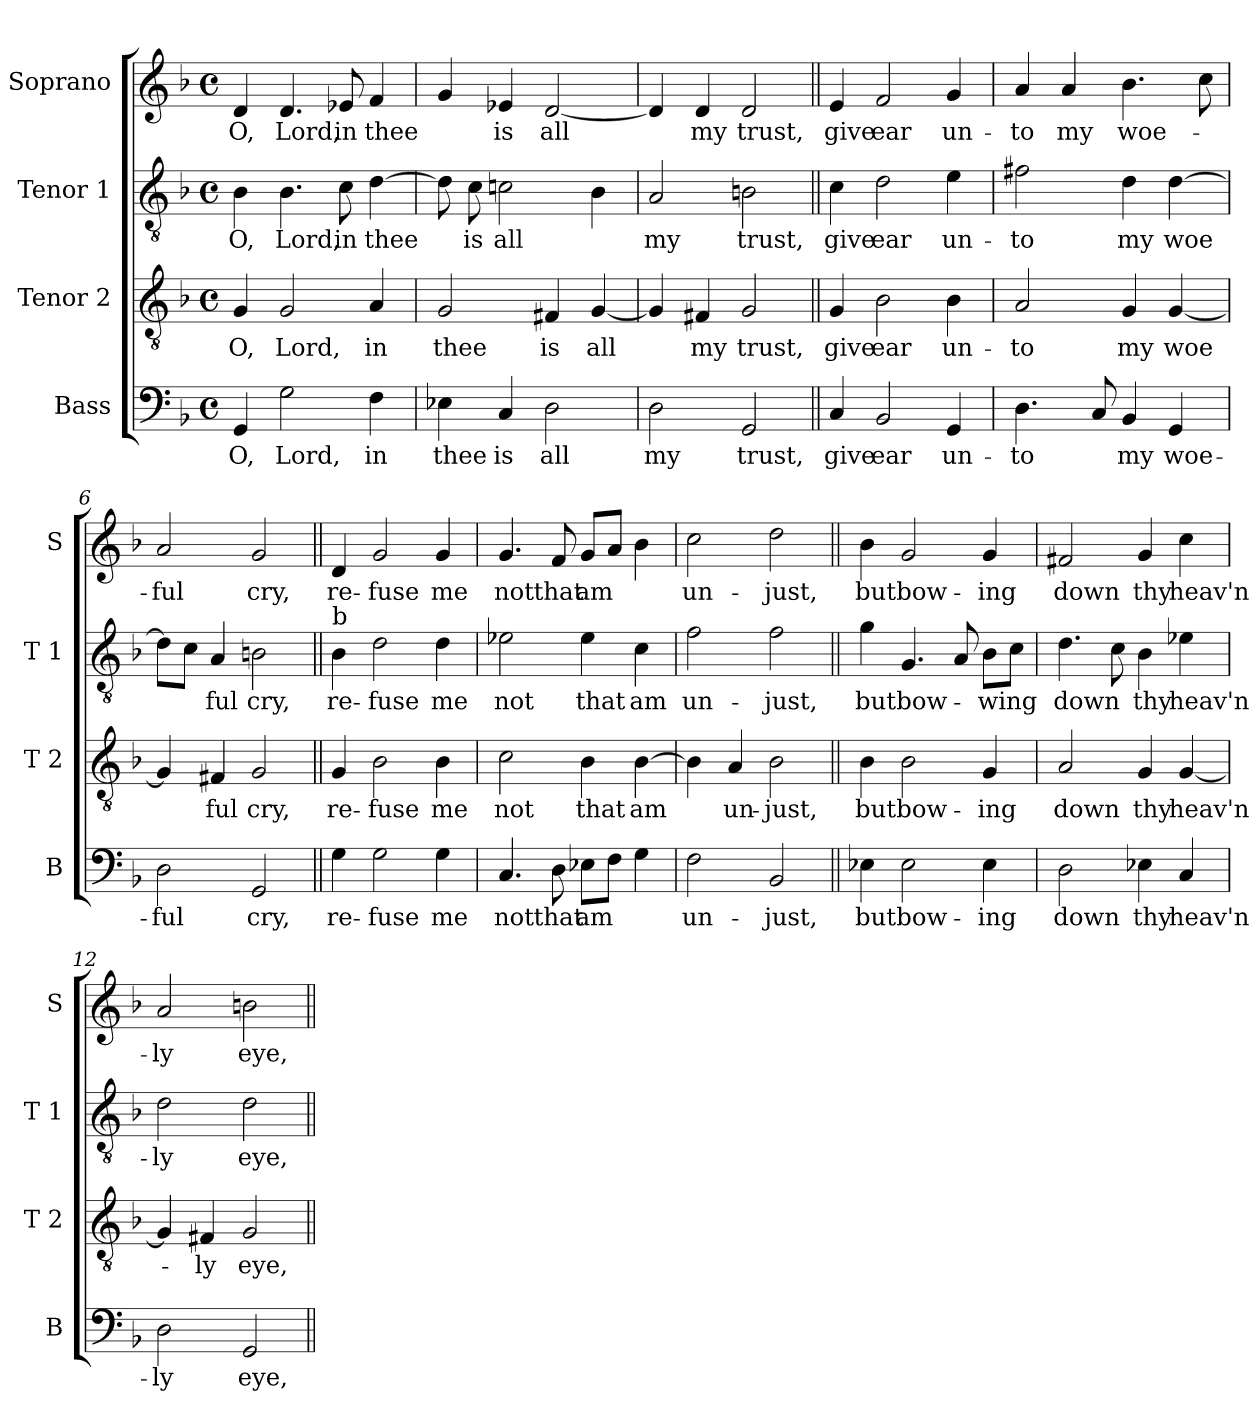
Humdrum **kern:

**kern	**text	**kern	**text	**kern	**text	**kern	**text
*part4	*part4	*part3	*part3	*part2	*part2	*part1	*part1
*staff4	*staff4	*staff3	*staff3	*staff2	*staff2	*staff1	*staff1
*I"Bass	*	*I"Tenor 2	*	*I"Tenor 1	*	*I"Soprano	*
*I'B	*	*I'T 2	*	*I'T 1	*	*I'S	*
*clefF4	*	*clefGv2	*	*clefGv2	*	*clefG2	*
*k[b-]	*	*k[b-]	*	*k[b-]	*	*k[b-]	*
*F:	*	*F:	*	*F:	*	*F:	*
*M4/4	*	*M4/4	*	*M4/4	*	*M4/4	*
*met(c)	*	*met(c)	*	*met(c)	*	*met(c)	*
=1	=1	=1	=1	=1	=1	=1	=1
!	!LO:LY:b	!	!LO:LY:b	!	!LO:LY:b	!	!LO:LY:b
4GG/	O,	4G/	O,	4B-\	O,	4d/	O,
!	!LO:LY:b	!	!LO:LY:b	!	!LO:LY:b	!	!LO:LY:b
2G\	Lord,	2G/	Lord,	4.B-\	Lord,	4.d/	Lord,
!	!	!	!	!	!LO:LY:b	!	!LO:LY:b
.	.	.	.	8c\	in	8e-X/	in
!	!LO:LY:b	!	!LO:LY:b	!	!LO:LY:b	!	!LO:LY:b
4F\	in	4A/	in	[4d\	thee	4f/	thee
=2	=2	=2	=2	=2	=2	=2	=2
!	!LO:LY:b	!	!LO:LY:b	!	!	!	!
4E-X\	thee	2G/	thee	8d\]	.	4g/	.
!	!	!	!	!	!LO:LY:b	!	!
.	.	.	.	8c\	is	.	.
!	!LO:LY:b	!	!	!	!LO:LY:b	!	!LO:LY:b
4C/	is	.	.	2cn\	all	4e-X/	is
!	!LO:LY:b	!	!LO:LY:b	!	!	!	!LO:LY:b
2D\	all	4F#X/	is	.	.	[2d/	all
!	!	!	!LO:LY:b	!	!	!	!
.	.	[4G/	all	4B-\	.	.	.
=3	=3	=3	=3	=3	=3	=3	=3
!	!LO:LY:b	!	!	!	!LO:LY:b	!	!
2D\	my	4G/]	.	2A/	my	4d/]	.
!	!	!	!LO:LY:b	!	!	!	!LO:LY:b
.	.	4F#X/	my	.	.	4d/	my
!	!LO:LY:b	!	!LO:LY:b	!	!LO:LY:b	!	!LO:LY:b
2GG/	trust,	2G/	trust,	2Bn\	trust,	2d/	trust,
=4||	=4||	=4||	=4||	=4||	=4||	=4||	=4||
!	!LO:LY:b	!	!LO:LY:b	!	!LO:LY:b	!	!LO:LY:b
4C/	give	4G/	give	4c\	give	4e/	give
!	!LO:LY:b	!	!LO:LY:b	!	!LO:LY:b	!	!LO:LY:b
2BB-/	ear	2B-\	ear	2d\	ear	2f/	ear
!	!LO:LY:b	!	!LO:LY:b	!	!LO:LY:b	!	!LO:LY:b
4GG/	un-	4B-\	un-	4e\	un-	4g/	un-
!!LO:LB:g=z
=5	=5	=5	=5	=5	=5	=5	=5
!	!LO:LY:b	!	!LO:LY:b	!	!LO:LY:b	!	!LO:LY:b
4.D\	-to	2A/	-to	2f#X\	-to	4a/	-to
!	!	!	!	!	!	!	!LO:LY:b
.	.	.	.	.	.	4a/	my
8C/	.	.	.	.	.	.	.
!	!LO:LY:b	!	!LO:LY:b	!	!LO:LY:b	!	!LO:LY:b
4BB-/	my	4G/	my	4d\	my	4.b-\	woe-
!	!LO:LY:b	!	!LO:LY:b	!	!LO:LY:b	!	!
4GG/	woe-	[4G/	woe	[4d\	woe	.	.
.	.	.	.	.	.	8cc\	.
=6	=6	=6	=6	=6	=6	=6	=6
!	!LO:LY:b	!	!	!	!	!	!LO:LY:b
2D\	-ful	4G/]	.	8d\L]	.	2a/	-ful
.	.	.	.	8c\J	.	.	.
!	!	!	!LO:LY:b	!	!LO:LY:b	!	!
.	.	4F#X/	ful	4A/	ful	.	.
!	!LO:LY:b	!	!LO:LY:b	!	!LO:LY:b	!	!LO:LY:b
2GG/	cry,	2G/	cry,	2Bn\	cry,	2g/	cry,
=7||	=7||	=7||	=7||	=7||	=7||	=7||	=7||
!	!	!	!	!LO:TX:a:t=b	!	!	!
!	!LO:LY:b	!	!LO:LY:b	!	!LO:LY:b	!	!LO:LY:b
4G\	re-	4G/	re-	4B-\	re-	4d/	re-
!	!LO:LY:b	!	!LO:LY:b	!	!LO:LY:b	!	!LO:LY:b
2G\	-fuse	2B-\	-fuse	2d\	-fuse	2g/	-fuse
!	!LO:LY:b	!	!LO:LY:b	!	!LO:LY:b	!	!LO:LY:b
4G\	me	4B-\	me	4d\	me	4g/	me
=8	=8	=8	=8	=8	=8	=8	=8
!	!LO:LY:b	!	!LO:LY:b	!	!LO:LY:b	!	!LO:LY:b
4.C/	not	2c\	not	2e-X\	not	4.g/	not
!	!LO:LY:b	!	!	!	!	!	!LO:LY:b
8D\	that	.	.	.	.	8f/	that
!	!LO:LY:b	!	!LO:LY:b	!	!LO:LY:b	!	!LO:LY:b
8E-X\L	am	4B-\	that	4e-\	that	8g/L	am
8F\J	.	.	.	.	.	8a/J	.
!	!	!	!LO:LY:b	!	!LO:LY:b	!	!
4G\	.	[4B-\	am	4c\	am	4b-\	.
=9	=9	=9	=9	=9	=9	=9	=9
!	!LO:LY:b	!	!	!	!LO:LY:b	!	!LO:LY:b
2F\	un-	4B-\]	.	2f\	un-	2cc\	un-
!	!	!	!LO:LY:b	!	!	!	!
.	.	4A/	un-	.	.	.	.
!	!LO:LY:b	!	!LO:LY:b	!	!LO:LY:b	!	!LO:LY:b
2BB-/	-just,	2B-\	-just,	2f\	-just,	2dd\	-just,
!!LO:LB:g=z
=10||	=10||	=10||	=10||	=10||	=10||	=10||	=10||
!	!LO:LY:b	!	!LO:LY:b	!	!LO:LY:b	!	!LO:LY:b
4E-X\	but	4B-\	but	4g\	but	4b-\	but
!	!LO:LY:b	!	!LO:LY:b	!	!LO:LY:b	!	!LO:LY:b
2E-\	bow-	2B-\	bow-	4.G/	bow-	2g/	bow-
.	.	.	.	8A/	.	.	.
!	!LO:LY:b	!	!LO:LY:b	!	!LO:LY:b	!	!LO:LY:b
4E-\	-ing	4G/	-ing	8B-\L	-wing	4g/	-ing
.	.	.	.	8c\J	.	.	.
=11	=11	=11	=11	=11	=11	=11	=11
!	!LO:LY:b	!	!LO:LY:b	!	!LO:LY:b	!	!LO:LY:b
2D\	down	2A/	down	4.d\	down	2f#X/	down
.	.	.	.	8c\	.	.	.
!	!LO:LY:b	!	!LO:LY:b	!	!LO:LY:b	!	!LO:LY:b
4E-X\	thy	4G/	thy	4B-\	thy	4g/	thy
!	!LO:LY:b	!	!LO:LY:b	!	!LO:LY:b	!	!LO:LY:b
4C/	heav'n-	[4G/	heav'n-	4e-X\	heav'n-	4cc\	heav'n-
=12	=12	=12	=12	=12	=12	=12	=12
!	!LO:LY:b	!	!	!	!LO:LY:b	!	!LO:LY:b
2D\	-ly	4G/]	.	2d\	-ly	2a/	-ly
!	!	!	!LO:LY:b	!	!	!	!
.	.	4F#X/	-ly	.	.	.	.
!	!LO:LY:b	!	!LO:LY:b	!	!LO:LY:b	!	!LO:LY:b
2GG/	eye,	2G/	eye,	2d\	eye,	2bn\	eye,
=||	=||	=||	=||	=||	=||	=||	=||
*-	*-	*-	*-	*-	*-	*-	*-
